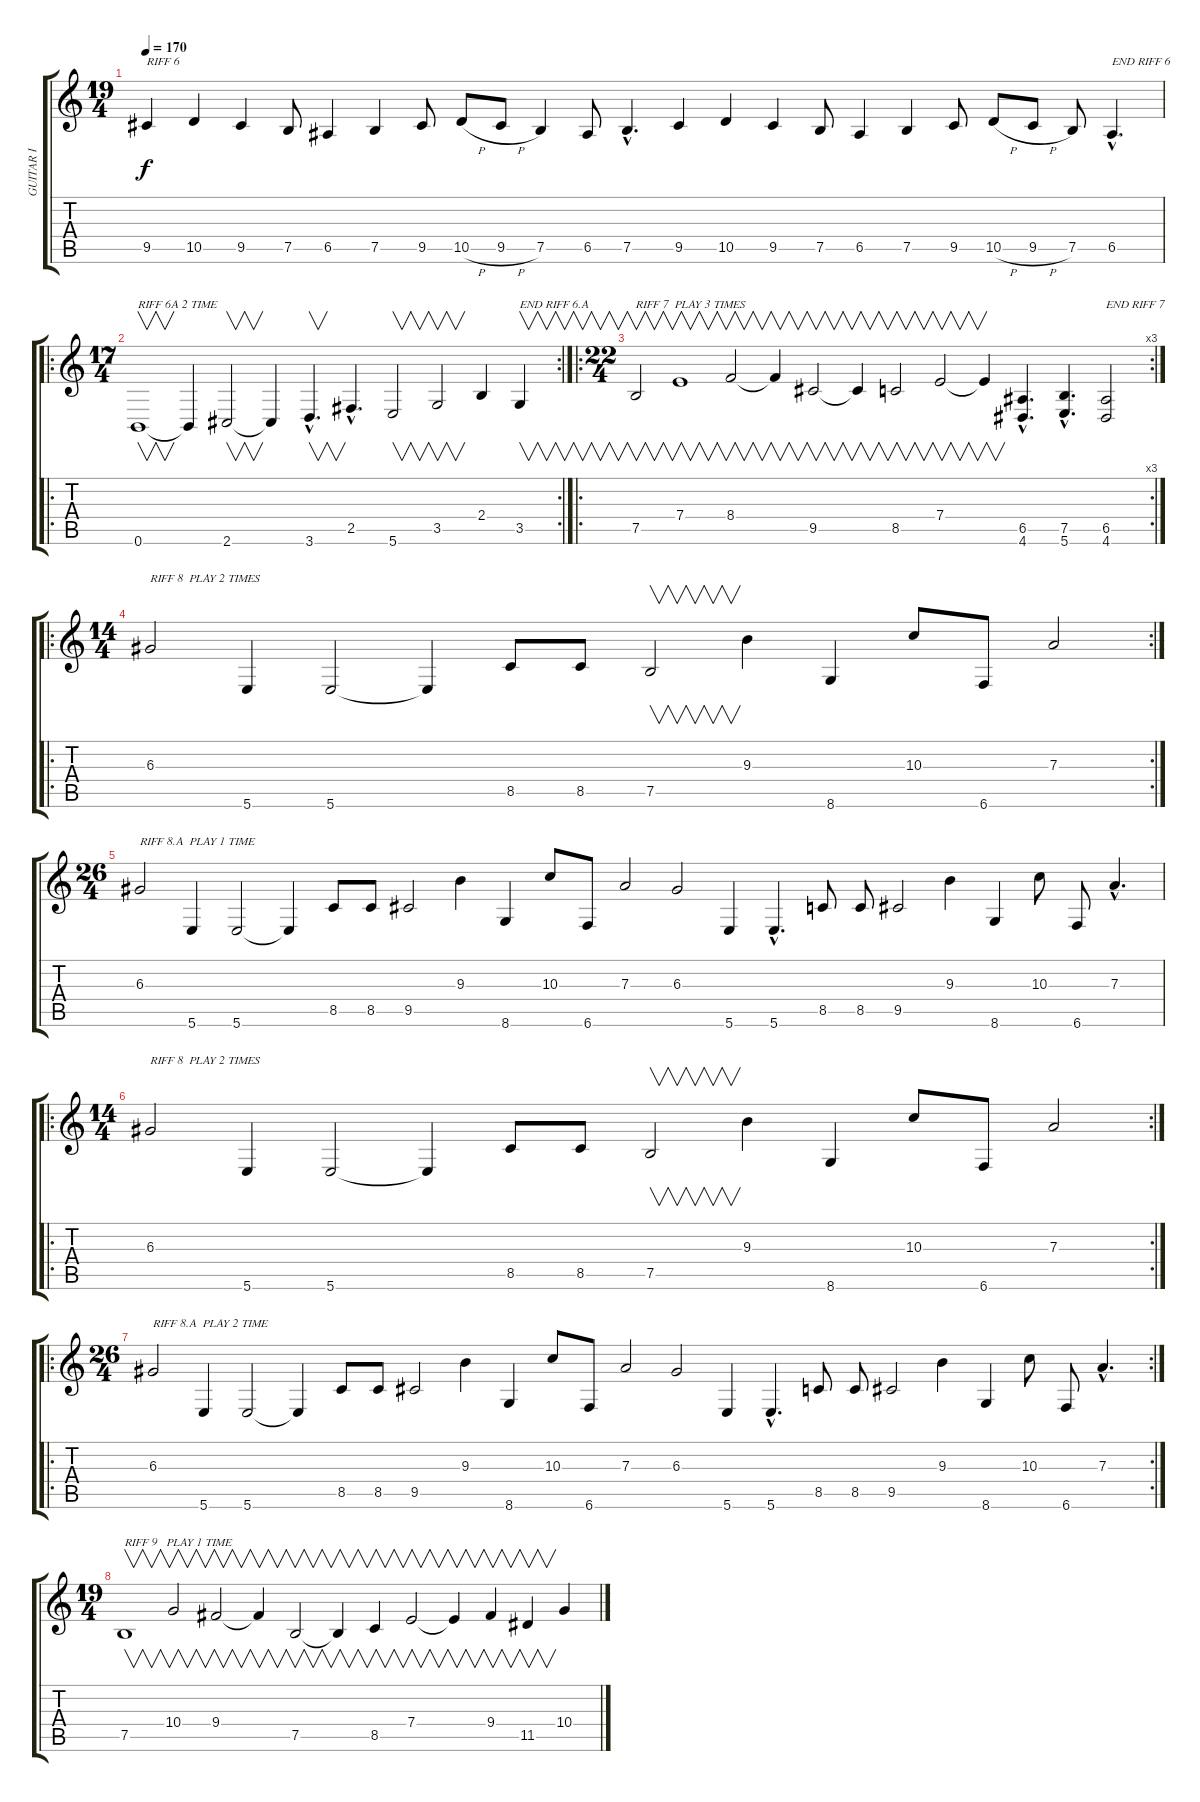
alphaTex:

\track ("GUITAR I" "GUITAR I") {instrument distortionguitar}
\staff {score tabs}
\tuning (B3 Gb3 D3 A2 E2 B1) {hide}
\ts (19 4)
\tempo 170
\clef g2
\ks c
9.5.4{txt "RIFF 6    " dy f} 10.5.4 9.5.4 7.5.8 6.5.4 7.5.4 9.5.8 10.5{h}.8 9.5{h}.8 7.5.4 6.5.8 7.5{hac}.4{d} 9.5.4 10.5.4 9.5.4 7.5.8 6.5.4 7.5.4 9.5.8 10.5{h}.8 9.5{h}.8 7.5.8 6.5{hac}.4{d txt "END RIFF 6"} |
\ro
\rc 2
\ts (17 4)
0.6.1{v txt "RIFF 6A 2 TIME"} 0.6{t}.4 2.6.2{v} 2.6{t}.4 3.6{hac}.4{v d} 2.5{hac}.4{d} 5.6.2{v} 3.5.2{v} 2.4.4 3.5.4{v txt "END RIFF 6.A"} |
\ro
\rc 3
\ts (22 4)
7.5.2{v txt "RIFF 7  PLAY 3 TIMES"} 7.4.1{v} 8.4.2{v} 8.4{t}.4{v} 9.5.2{v} 9.5{t}.4{v} 8.5.2{v} 7.4.2{v} 7.4{t}.4{v} (6.5{hac} 4.6{hac}).4{d} (7.5{hac} 5.6{hac}).4{d} (6.5 4.6).2{txt "END RIFF 7"} |
\ro
\rc 2
\ts (14 4)
6.3.2{txt "RIFF 8  PLAY 2 TIMES"} 5.6.4 5.6.2 5.6{t}.4 8.5.8 8.5.8 7.5.2{v} 9.3.4 8.6.4 10.3.8 6.6.8 7.3.2 |
\ts (26 4)
6.3.2{txt "RIFF 8.A  PLAY 1 TIME"} 5.6.4 5.6.2 5.6{t}.4 8.5.8 8.5.8 9.5.2 9.3.4 8.6.4 10.3.8 6.6.8 7.3.2 6.3.2 5.6.4 5.6{hac}.4{d} 8.5.8 8.5.8 9.5.2 9.3.4 8.6.4 10.3.8 6.6.8 7.3{hac}.4{d} |
\ro
\rc 2
\ts (14 4)
6.3.2{txt "RIFF 8  PLAY 2 TIMES"} 5.6.4 5.6.2 5.6{t}.4 8.5.8 8.5.8 7.5.2{v} 9.3.4 8.6.4 10.3.8 6.6.8 7.3.2 |
\ro
\rc 2
\ts (26 4)
6.3.2{txt "RIFF 8.A  PLAY 2 TIME"} 5.6.4 5.6.2 5.6{t}.4 8.5.8 8.5.8 9.5.2 9.3.4 8.6.4 10.3.8 6.6.8 7.3.2 6.3.2 5.6.4 5.6{hac}.4{d} 8.5.8 8.5.8 9.5.2 9.3.4 8.6.4 10.3.8 6.6.8 7.3{hac}.4{d} |
\ts (19 4)
7.5.1{v txt "RIFF 9   PLAY 1 TIME"} 10.4.2{v} 9.4.2{v} 9.4{t}.4{v} 7.5.2{v} 7.5{t}.4{v} 8.5.4{v} 7.4.2{v} 7.4{t}.4{v} 9.4.4{v} 11.5.4{v} 10.4.4
